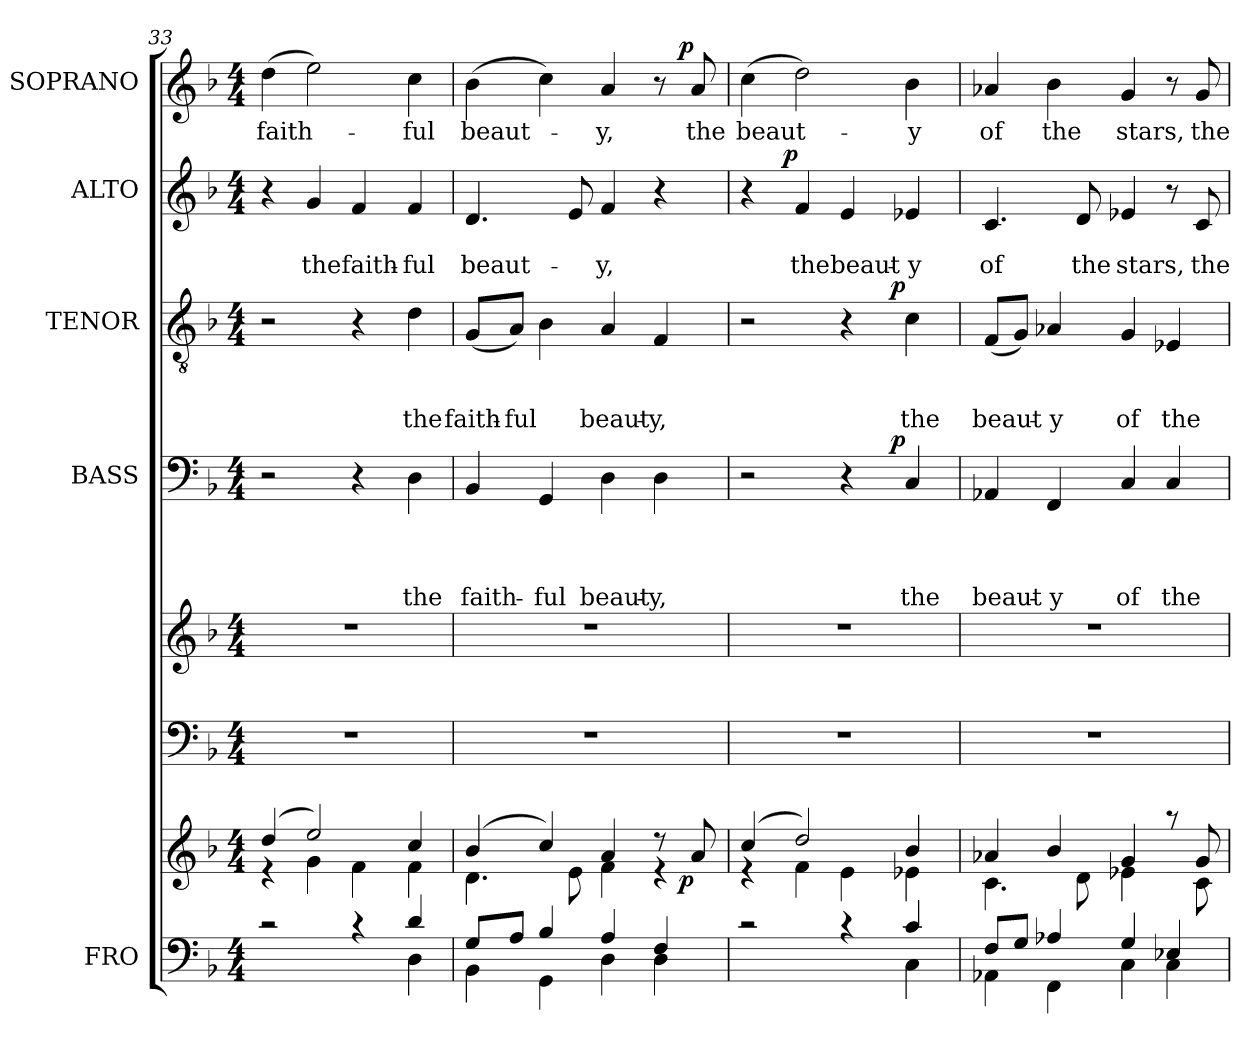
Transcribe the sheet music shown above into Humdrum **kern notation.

**kern	**kern	**dynam	**kern	**kern	**kern	**text	**text	**text	**text	**dynam	**kern	**text	**text	**text	**dynam	**kern	**text	**text	**dynam	**kern	**text	**dynam
*part7	*part7	*part7	*part6	*part5	*part4	*part4	*part4	*part4	*part4	*part4	*part3	*part3	*part3	*part3	*part3	*part2	*part2	*part2	*part2	*part1	*part1	*part1
*staff8	*staff7	*staff7/8	*staff6	*staff5	*staff4	*staff4	*staff4	*staff4	*staff4	*staff4	*staff3	*staff3	*staff3	*staff3	*staff3	*staff2	*staff2	*staff2	*staff2	*staff1	*staff1	*staff1
*I"FRO	*	*	*	*	*I"BASS	*	*	*	*	*	*I"TENOR	*	*	*	*	*I"ALTO	*	*	*	*I"SOPRANO	*	*
*	*	*	*	*	*I'B.	*	*	*	*	*	*I'T.	*	*	*	*	*I'A.	*	*	*	*I'S.	*	*
*clefF4	*clefG2	*	*clefF4	*clefG2	*clefF4	*	*	*	*	*	*clefGv2	*	*	*	*	*clefG2	*	*	*	*clefG2	*	*
*k[b-]	*k[b-]	*	*k[b-]	*k[b-]	*k[b-]	*	*	*	*	*	*k[b-]	*	*	*	*	*k[b-]	*	*	*	*k[b-]	*	*
*F:	*F:	*	*F:	*F:	*F:	*	*	*	*	*	*F:	*	*	*	*	*F:	*	*	*	*F:	*	*
*M4/4	*M4/4	*	*M4/4	*M4/4	*M4/4	*	*	*	*	*	*M4/4	*	*	*	*	*M4/4	*	*	*	*M4/4	*	*
=33	=33	=33	=33	=33	=33	=33	=33	=33	=33	=33	=33	=33	=33	=33	=33	=33	=33	=33	=33	=33	=33	=33
*^	*^	*	*	*	*	*	*	*	*	*	*	*	*	*	*	*	*	*	*	*	*	*
!	!	!	!	!	!	!	!	!	!	!	!	!	!	!	!	!	!	!	!	!	!	!	!LO:LY:b	!
2rc	2.ryy	(4dd/	4re	.	1r	1r	2r	.	.	.	.	.	2r	.	.	.	.	4r	.	.	.	(>4dd\	faith-	.
!	!	!	!	!	!	!	!	!	!	!	!	!	!	!	!	!	!	!	!	!LO:LY:b	!	!	!	!
.	.	2ee/)	4g\	.	.	.	.	.	.	.	.	.	.	.	.	.	.	4g/	.	the	.	2ee\)	.	.
!	!	!	!	!	!	!	!	!	!	!	!	!	!	!	!	!	!	!	!	!LO:LY:b	!	!	!	!
4rc	.	.	4f\	.	.	.	4r	.	.	.	.	.	4r	.	.	.	.	4f/	.	faith-	.	.	.	.
!	!	!	!	!	!	!	!	!	!	!	!LO:LY:b	!	!	!	!	!LO:LY:b	!	!	!	!LO:LY:b:rj	!	!	!LO:LY:b	!
4d/	4D\	4cc/	4f\	.	.	.	4D\	.	.	.	the	.	4d\	.	.	the	.	4f/	.	-ful	.	4cc\	-ful	.
=34	=34	=34	=34	=34	=34	=34	=34	=34	=34	=34	=34	=34	=34	=34	=34	=34	=34	=34	=34	=34	=34	=34	=34	=34
!	!	!	!	!	!	!	!	!	!	!	!LO:LY:b	!	!	!	!	!LO:LY:b	!	!	!	!LO:LY:b	!	!	!LO:LY:b	!
*	*	*	*^	*	*	*	*	*	*	*	*	*	*	*	*	*	*	*	*	*	*	*^	*	*
8G/L	4BB-\	(4b-/	4.d\	2ryy	.	1r	1r	4BB-/	.	.	.	faith-	.	(<8G/L	.	.	faith-	.	4.d/	.	beaut-	.	(>4b-\	2ryy	beaut-	.
!	!	!	!	!	!	!	!	!	!	!	!	!	!	!	!	!	!LO:LY:b	!	!	!	!	!	!	!	!	!
8A/J	.	.	.	.	.	.	.	.	.	.	.	.	.	8A/J)	.	.	-ful	.	.	.	.	.	.	.	.	.
!	!	!	!	!	!	!	!	!	!	!	!	!LO:LY:b	!	!	!	!	!	!	!	!	!	!	!	!	!	!
4B-/	4GG\	4cc/)	.	.	.	.	.	4GG/	.	.	.	-ful	.	4B-\	.	.	.	.	.	.	.	.	4cc\)	.	.	.
.	.	.	8e\	.	.	.	.	.	.	.	.	.	.	.	.	.	.	.	8e/	.	.	.	.	.	.	.
!	!	!	!	!	!	!	!	!	!	!	!	!LO:LY:b	!	!	!	!	!LO:LY:b	!	!	!	!LO:LY:b	!	!	!	!LO:LY:b	!
4A/	4D\	4a/	4f\	4ryy	.	.	.	4D\	.	.	.	beaut-	.	4A/	.	.	beaut-	.	4f/	.	-y,	.	4a/	4ryy	-y,	.
!	!	!	!	!	!	!	!	!	!	!	!	!LO:LY:b	!	!	!	!	!LO:LY:b	!	!	!	!	!	!	!	!	!
4F/	4D\	8rdd	4re	16.ryy	.	.	.	4D\	.	.	.	-y,	.	4F/	.	.	-y,	.	4r	.	.	.	8r	16.ryy	.	.
!	!	!	!	!	!LO:DY:b	!	!	!	!	!	!	!	!	!	!	!	!	!	!	!	!	!	!	!	!	!LO:DY:a
.	.	.	.	8ryy	p	.	.	.	.	.	.	.	.	.	.	.	.	.	.	.	.	.	.	8ryy	.	p
!	!	!	!	!	!	!	!	!	!	!	!	!	!	!	!	!	!	!	!	!	!	!	!	!	!LO:LY:b	!
.	.	8a/	.	.	.	.	.	.	.	.	.	.	.	.	.	.	.	.	.	.	.	.	8a/	.	the	.
.	.	.	.	32ryy	.	.	.	.	.	.	.	.	.	.	.	.	.	.	.	.	.	.	.	32ryy	.	.
!!LO:LB:g=z
=35	=35	=35	=35	=35	=35	=35	=35	=35	=35	=35	=35	=35	=35	=35	=35	=35	=35	=35	=35	=35	=35	=35	=35	=35	=35	=35
!	!	!	!	!	!	!	!	!	!	!	!	!	!	!	!	!	!	!	!	!	!	!	!	!	!LO:LY:b	!
*	*	*	*v	*v	*	*	*	*^	*	*	*	*	*	*^	*	*	*	*	*^	*	*	*	*v	*v	*	*
2rc	2.ryy	(4cc/	4re	.	1r	1r	2r	2ryy	.	.	.	.	.	2r	2ryy	.	.	.	.	4r	8..ryy	.	.	.	(>4cc\	beaut-	.
!	!	!	!	!	!	!	!	!	!	!	!	!	!	!	!	!	!	!	!	!	!	!	!	!LO:DY:a	!	!	!
.	.	.	.	.	.	.	.	.	.	.	.	.	.	.	.	.	.	.	.	.	2ryy	.	.	p	.	.	.
!	!	!	!	!	!	!	!	!	!	!	!	!	!	!	!	!	!	!	!	!	!	!	!LO:LY:b	!	!	!	!
.	.	2dd/)	4f\	.	.	.	.	.	.	.	.	.	.	.	.	.	.	.	.	4f/	.	.	the	.	2dd\)	.	.
!	!	!	!	!	!	!	!	!	!	!	!	!	!	!	!	!	!	!	!	!	!	!	!LO:LY:b	!	!	!	!
4rc	.	.	4e\	.	.	.	4r	8..ryy	.	.	.	.	.	4r	8..ryy	.	.	.	.	4e/	.	.	beaut-	.	.	.	.
!	!	!	!	!	!	!	!	!	!	!	!	!	!LO:DY:a	!	!	!	!	!	!LO:DY:a	!	!	!	!	!	!	!	!
.	.	.	.	.	.	.	.	4ryy	.	.	.	.	p	.	4ryy	.	.	.	p	.	4ryy	.	.	.	.	.	.
!	!	!	!	!	!	!	!	!	!	!	!	!LO:LY:b	!	!	!	!	!	!LO:LY:b	!	!	!	!	!LO:LY:b	!	!	!LO:LY:b	!
4c/	4C\	4b-/	4e-X\	.	.	.	4C/	.	.	.	.	the	.	4c\	.	.	.	the	.	4e-X/	.	.	-y	.	4b-\	-y	.
.	.	.	.	.	.	.	.	32ryy	.	.	.	.	.	.	32ryy	.	.	.	.	.	32ryy	.	.	.	.	.	.
=36	=36	=36	=36	=36	=36	=36	=36	=36	=36	=36	=36	=36	=36	=36	=36	=36	=36	=36	=36	=36	=36	=36	=36	=36	=36	=36	=36
!	!	!	!	!	!	!	!	!	!	!	!	!LO:LY:b	!	!	!	!	!	!LO:LY:b	!	!	!	!	!LO:LY:b	!	!	!LO:LY:b	!
*	*	*	*	*	*	*	*v	*v	*	*	*	*	*	*	*	*	*	*	*	*v	*v	*	*	*	*	*	*
*	*	*	*	*	*	*	*	*	*	*	*	*	*v	*v	*	*	*	*	*	*	*	*	*	*	*
8F/L	4AA-X\	4a-X/	4.c\	.	1r	1r	4AA-X/	.	.	.	beaut-	.	(<8F/L	.	.	beaut-	.	4.c/	.	of	.	4a-X/	of	.
8G/J	.	.	.	.	.	.	.	.	.	.	.	.	8G/J)	.	.	.	.	.	.	.	.	.	.	.
!	!	!	!	!	!	!	!	!	!	!	!LO:LY:b	!	!	!	!	!LO:LY:b	!	!	!	!	!	!	!LO:LY:b	!
4A-X/	4FF\	4b-/	.	.	.	.	4FF/	.	.	.	-y	.	4A-X/	.	.	-y	.	.	.	.	.	4b-\	the	.
!	!	!	!	!	!	!	!	!	!	!	!	!	!	!	!	!	!	!	!	!LO:LY:b	!	!	!	!
.	.	.	8d\	.	.	.	.	.	.	.	.	.	.	.	.	.	.	8d/	.	the	.	.	.	.
!	!	!	!	!	!	!	!	!	!	!	!LO:LY:b	!	!	!	!	!LO:LY:b	!	!	!	!LO:LY:b	!	!	!LO:LY:b	!
4G/	4C\	4g/	4e-X\	.	.	.	4C/	.	.	.	of	.	4G/	.	.	of	.	4e-X/	.	stars,	.	4g/	stars,	.
!	!	!	!	!	!	!	!	!	!	!	!LO:LY:b	!	!	!	!	!LO:LY:b	!	!	!	!	!	!	!	!
4E-X/	4C\	8raa	8ryy	.	.	.	4C/	.	.	.	the	.	4E-X/	.	.	the	.	8r	.	.	.	8r	.	.
!	!	!	!	!	!	!	!	!	!	!	!	!	!	!	!	!	!	!	!	!LO:LY:b	!	!	!LO:LY:b	!
.	.	8g/	8c\	.	.	.	.	.	.	.	.	.	.	.	.	.	.	8c/	.	the	.	8g/	the	.
*v	*v	*	*	*	*	*	*	*	*	*	*	*	*	*	*	*	*	*	*	*	*	*	*	*
*	*v	*v	*	*	*	*	*	*	*	*	*	*	*	*	*	*	*	*	*	*	*	*	*
=	=	=	=	=	=	=	=	=	=	=	=	=	=	=	=	=	=	=	=	=	=	=
*-	*-	*-	*-	*-	*-	*-	*-	*-	*-	*-	*-	*-	*-	*-	*-	*-	*-	*-	*-	*-	*-	*-
